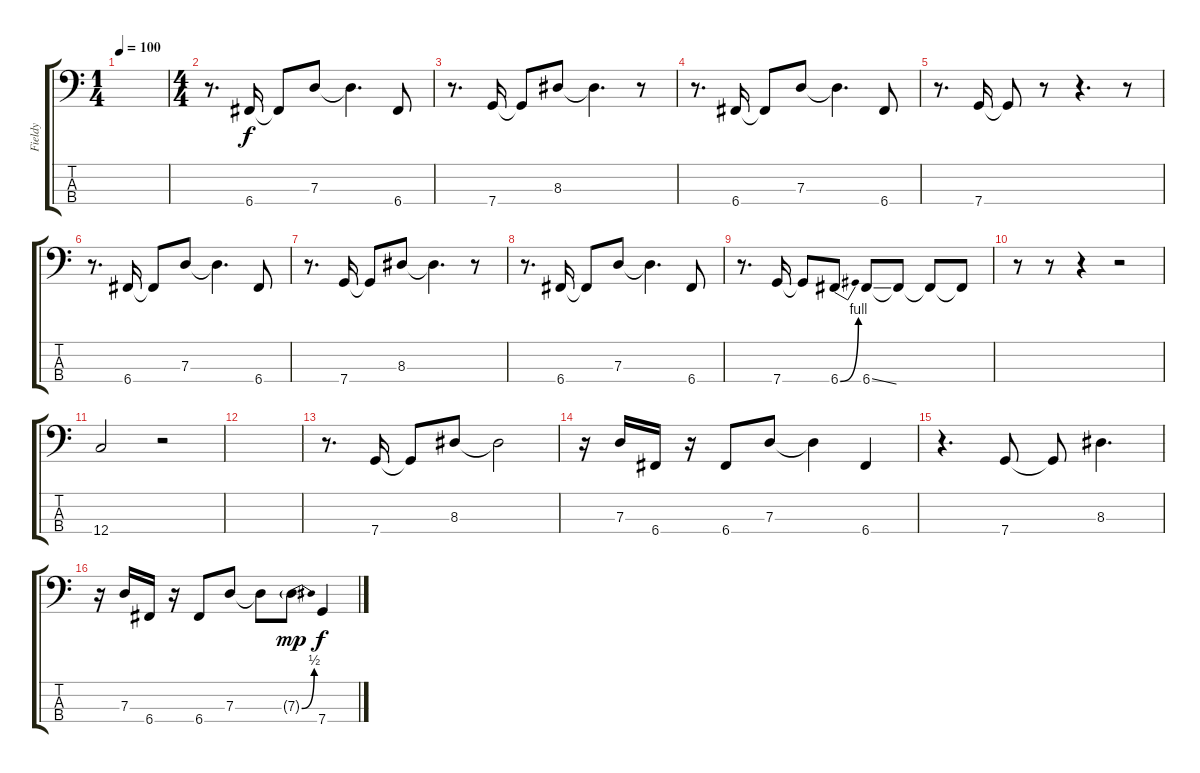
\track ("Fieldy" "Fieldy") {instrument electricbassfinger}
\staff {score tabs}
\tuning (F2 C2 G1 C1) {hide}
\ts (1 4)
\tempo 100
\clef f4
\ks c
|
\ts (4 4)
r.8{d} 6.4.16 6.4{t}.8 7.3.8 7.3{t}.4{d} 6.4.8 |
r.8{d} 7.4.16 7.4{t}.8 8.3.8 8.3{t}.4{d} r.8 |
r.8{d} 6.4.16 6.4{t}.8 7.3.8 7.3{t}.4{d} 6.4.8 |
r.8{d} 7.4.16 7.4{t}.8 r.8 r.4{d} r.8 |
r.8{d instrument electricbassfinger} 6.4.16 6.4{t}.8 7.3.8 7.3{t}.4{d} 6.4.8 |
r.8{d} 7.4.16 7.4{t}.8 8.3.8 8.3{t}.4{d} r.8 |
r.8{d} 6.4.16 6.4{t}.8 7.3.8 7.3{t}.4{d} 6.4.8 |
r.8{d} 7.4.16 7.4{t}.8 6.4{be (bend 0 0 60 4)}.8 6.4{ss}.8 6.4{t}.8 6.4{t}.8 6.4{t}.8 |
r.8 r.8 r.4 r.2 |
12.4.2 r.2 |
|
r.8{d} 7.4.16 7.4{t}.8 8.3.8 8.3{t}.2 |
r.16 7.3.16 6.4.16 r.16 6.4.8 7.3.8 7.3{t}.4 6.4.4 |
r.4{d} 7.4.8 7.4{t}.8 8.3.4{d} |
r.16 7.3.16 6.4.16 r.16 6.4.8 7.3.8 7.3{t}.8 7.3{be (bend 0 0 60 2) g}.8{dy mp} 7.4.4{dy f}
